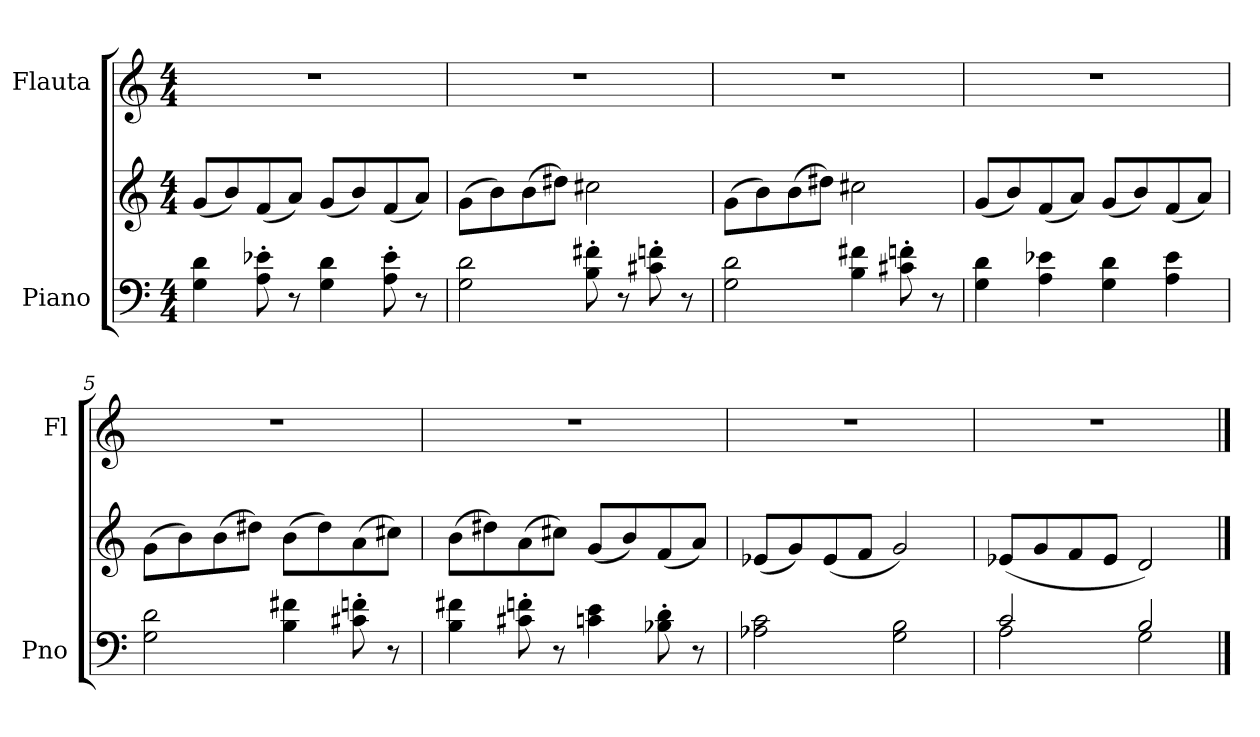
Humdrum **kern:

**kern	**kern	**kern
*part2	*part2	*part1
*staff3	*staff2	*staff1
*I"Piano	*	*I"Flauta
*I'Pno	*	*I'Fl
*	*	*stria5
*clefF4	*clefG2	*clefG2
*k[]	*k[]	*k[]
*M4/4	*M4/4	*M4/4
=1	=1	=1
4G\ 4d\	(<8g/L	1r
.	8b/)	.
8A\' 8e-X\'	(<8f/	.
8r	8a/J)	.
4G\ 4d\	(<8g/L	.
.	8b/)	.
8A\' 8e-\'	(<8f/	.
8r	8a/J)	.
=2	=2	=2
2G\ 2d\	(>8g\L	1r
.	8b\)	.
.	(>8b\	.
.	8dd#X\J)	.
8B\' 8f#X\'	2cc#X\	.
8r	.	.
8c#X\' 8fn\'	.	.
8r	.	.
=3	=3	=3
2G\ 2d\	(>8g\L	1r
.	8b\)	.
.	(>8b\	.
.	8dd#X\J)	.
4B\ 4f#X\	2cc#X\	.
8c#X\' 8fn\'	.	.
8r	.	.
=4	=4	=4
4G\ 4d\	(<8g/L	1r
.	8b/)	.
4A\ 4e-X\	(<8f/	.
.	8a/J)	.
4G\ 4d\	(<8g/L	.
.	8b/)	.
4A\ 4e-\	(<8f/	.
.	8a/J)	.
!!LO:LB:g=z
=5	=5	=5
2G\ 2d\	(>8g\L	1r
.	8b\)	.
.	(>8b\	.
.	8dd#X\J)	.
4B\ 4f#X\	(>8b\L	.
.	8dd#\)	.
8c#X\' 8fn\'	(>8a\	.
8r	8cc#X\J)	.
=6	=6	=6
4B\ 4f#X\	(>8b\L	1r
.	8dd#X\)	.
8c#X\' 8fn\'	(>8a\	.
8r	8cc#X\J)	.
4cn\ 4e\	(<8g/L	.
.	8b/)	.
8B-X\' 8d\'	(<8f/	.
8r	8a/J)	.
=7	=7	=7
2A-X\ 2c\	(<8e-X/L	1r
.	8g/)	.
.	(<8e-/	.
.	8f/J	.
2G\ 2B\	2g/)	.
=8	=8	=8
*^	*	*
2c/	2A\	(<8e-X/L	1r
.	.	8g/	.
.	.	8f/	.
.	.	8e-/J	.
2B/	2G\	2d/)	.
*v	*v	*	*
==	==	==
*-	*-	*-
